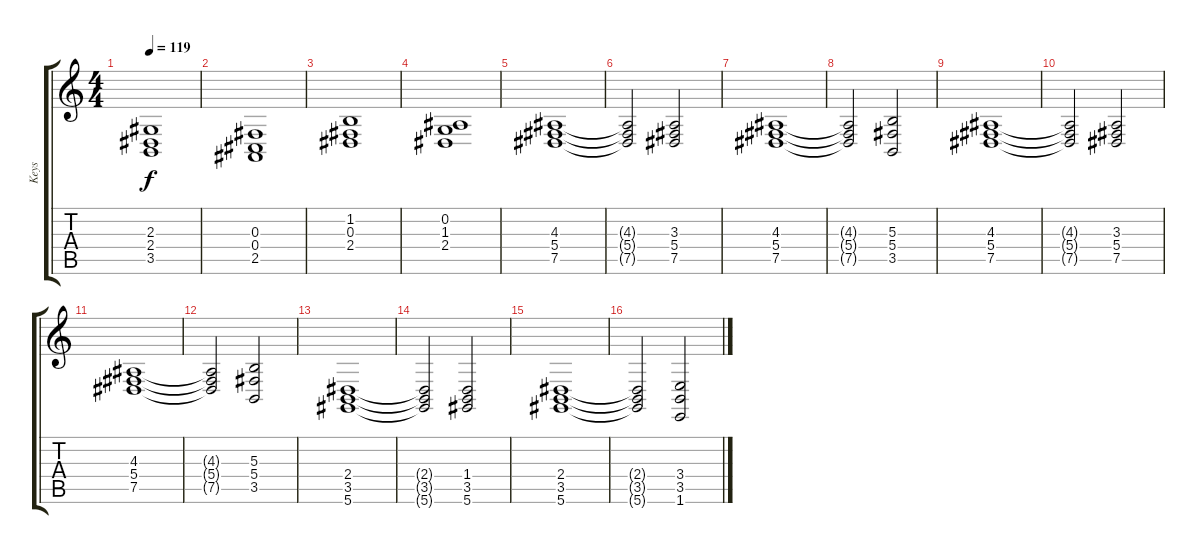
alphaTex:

\track ("Keys" "Keys") {instrument synthstrings1}
\staff {score tabs}
\tuning (Eb4 Bb3 Gb3 Db3 Ab2 Eb2) {hide}
\ts (4 4)
\tempo 119
\clef g2
\ks c
(2.3 2.4 3.5).1{dy f} |
(0.3 0.4 2.5).1 |
(1.2 0.3 2.4).1 |
(0.2 1.3 2.4).1 |
(4.3 5.4 7.5).1 |
(4.3{t} 5.4{t} 7.5{t}).2 (3.3 5.4 7.5).2 |
(4.3 5.4 7.5).1 |
(4.3{t} 5.4{t} 7.5{t}).2 (5.3 5.4 3.5).2 |
(4.3 5.4 7.5).1 |
(4.3{t} 5.4{t} 7.5{t}).2 (3.3 5.4 7.5).2 |
(4.3 5.4 7.5).1 |
(4.3{t} 5.4{t} 7.5{t}).2 (5.3 5.4 3.5).2 |
(2.4 3.5 5.6).1 |
(2.4{t} 3.5{t} 5.6{t}).2 (1.4 3.5 5.6).2 |
(2.4 3.5 5.6).1 |
(2.4{t} 3.5{t} 5.6{t}).2 (3.4 3.5 1.6).2
